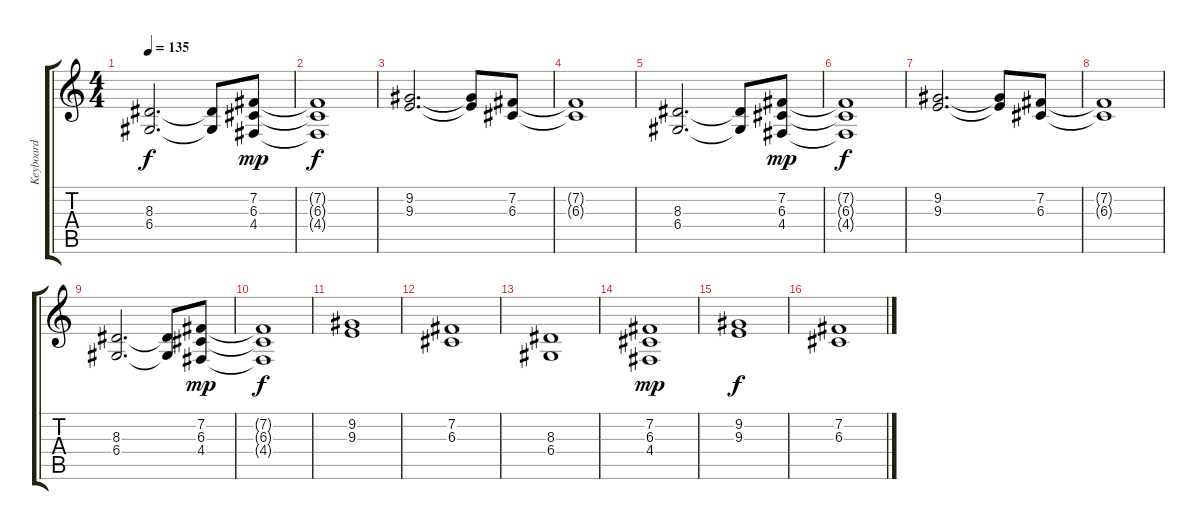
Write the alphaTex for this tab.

\track ("Keyboard" "Keyboard") {instrument stringensemble1}
\staff {score tabs}
\tuning (E4 B3 G3 D3 A2 E2) {hide}
\ts (4 4)
\tempo 135
\clef g2
\ks c
(8.3 6.4).2{d dy f} (8.3{t} 6.4{t}).8 (7.2 6.3 4.4).8{dy mp} |
(7.2{t} 6.3{t} 4.4{t}).1{dy f} |
(9.2 9.3).2{d} (9.2{t} 9.3{t}).8 (7.2 6.3).8 |
(7.2{t} 6.3{t}).1 |
(8.3 6.4).2{d} (8.3{t} 6.4{t}).8 (7.2 6.3 4.4).8{dy mp} |
(7.2{t} 6.3{t} 4.4{t}).1{dy f} |
(9.2 9.3).2{d} (9.2{t} 9.3{t}).8 (7.2 6.3).8 |
(7.2{t} 6.3{t}).1 |
(8.3 6.4).2{d} (8.3{t} 6.4{t}).8 (7.2 6.3 4.4).8{dy mp} |
(7.2{t} 6.3{t} 4.4{t}).1{dy f} |
(9.2 9.3).1 |
(7.2 6.3).1 |
(8.3 6.4).1 |
(7.2 6.3 4.4).1{dy mp} |
(9.2 9.3).1{dy f} |
(7.2 6.3).1
